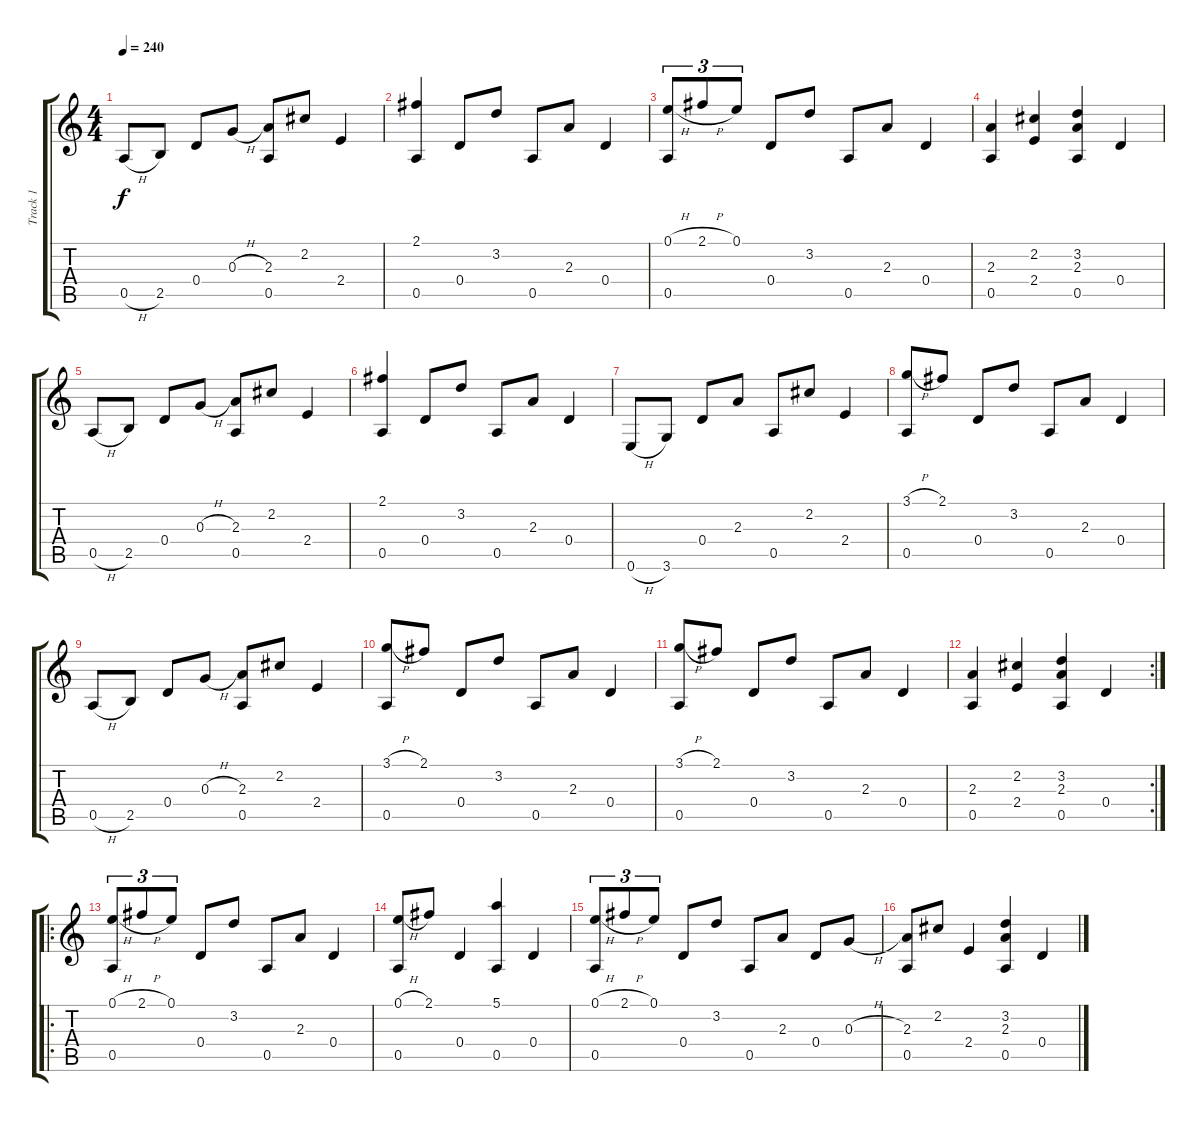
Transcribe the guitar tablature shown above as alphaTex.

\track ("Track 1" "Track 1") {instrument acousticguitarsteel}
\staff {score tabs}
\tuning (E4 B3 G3 D3 A2 E2) {hide}
\ts (4 4)
\tempo 240
\clef g2
\ks c
0.5{h}.8{dy f} 2.5.8 0.4.8 0.3{h}.8 (2.3 0.5).8 2.2.8 2.4.4 |
(2.1 0.5).4 0.4.8 3.2.8 0.5.8 2.3.8 0.4.4 |
(0.1{h} 0.5).8{tu (3 2)} 2.1{h}.8{tu (3 2)} 0.1.8{tu (3 2)} 0.4.8 3.2.8 0.5.8 2.3.8 0.4.4 |
(2.3 0.5).4 (2.2 2.4).4 (3.2 2.3 0.5).4 0.4.4 |
0.5{h}.8 2.5.8 0.4.8 0.3{h}.8 (2.3 0.5).8 2.2.8 2.4.4 |
(2.1 0.5).4 0.4.8 3.2.8 0.5.8 2.3.8 0.4.4 |
0.6{h}.8 3.6.8 0.4.8 2.3.8 0.5.8 2.2.8 2.4.4 |
(3.1{h} 0.5).8 2.1.8 0.4.8 3.2.8 0.5.8 2.3.8 0.4.4 |
0.5{h}.8 2.5.8 0.4.8 0.3{h}.8 (2.3 0.5).8 2.2.8 2.4.4 |
(3.1{h} 0.5).8 2.1.8 0.4.8 3.2.8 0.5.8 2.3.8 0.4.4 |
(3.1{h} 0.5).8 2.1.8 0.4.8 3.2.8 0.5.8 2.3.8 0.4.4 |
\rc 2
(2.3 0.5).4 (2.2 2.4).4 (3.2 2.3 0.5).4 0.4.4 |
\ro
(0.1{h} 0.5).8{tu (3 2)} 2.1{h}.8{tu (3 2)} 0.1.8{tu (3 2)} 0.4.8 3.2.8 0.5.8 2.3.8 0.4.4 |
(0.1{h} 0.5).8 2.1.8 0.4.4 (5.1 0.5).4 0.4.4 |
(0.1{h} 0.5).8{tu (3 2)} 2.1{h}.8{tu (3 2)} 0.1.8{tu (3 2)} 0.4.8 3.2.8 0.5.8 2.3.8 0.4.8 0.3{h}.8 |
(2.3 0.5).8 2.2.8 2.4.4 (3.2 2.3 0.5).4 0.4.4
